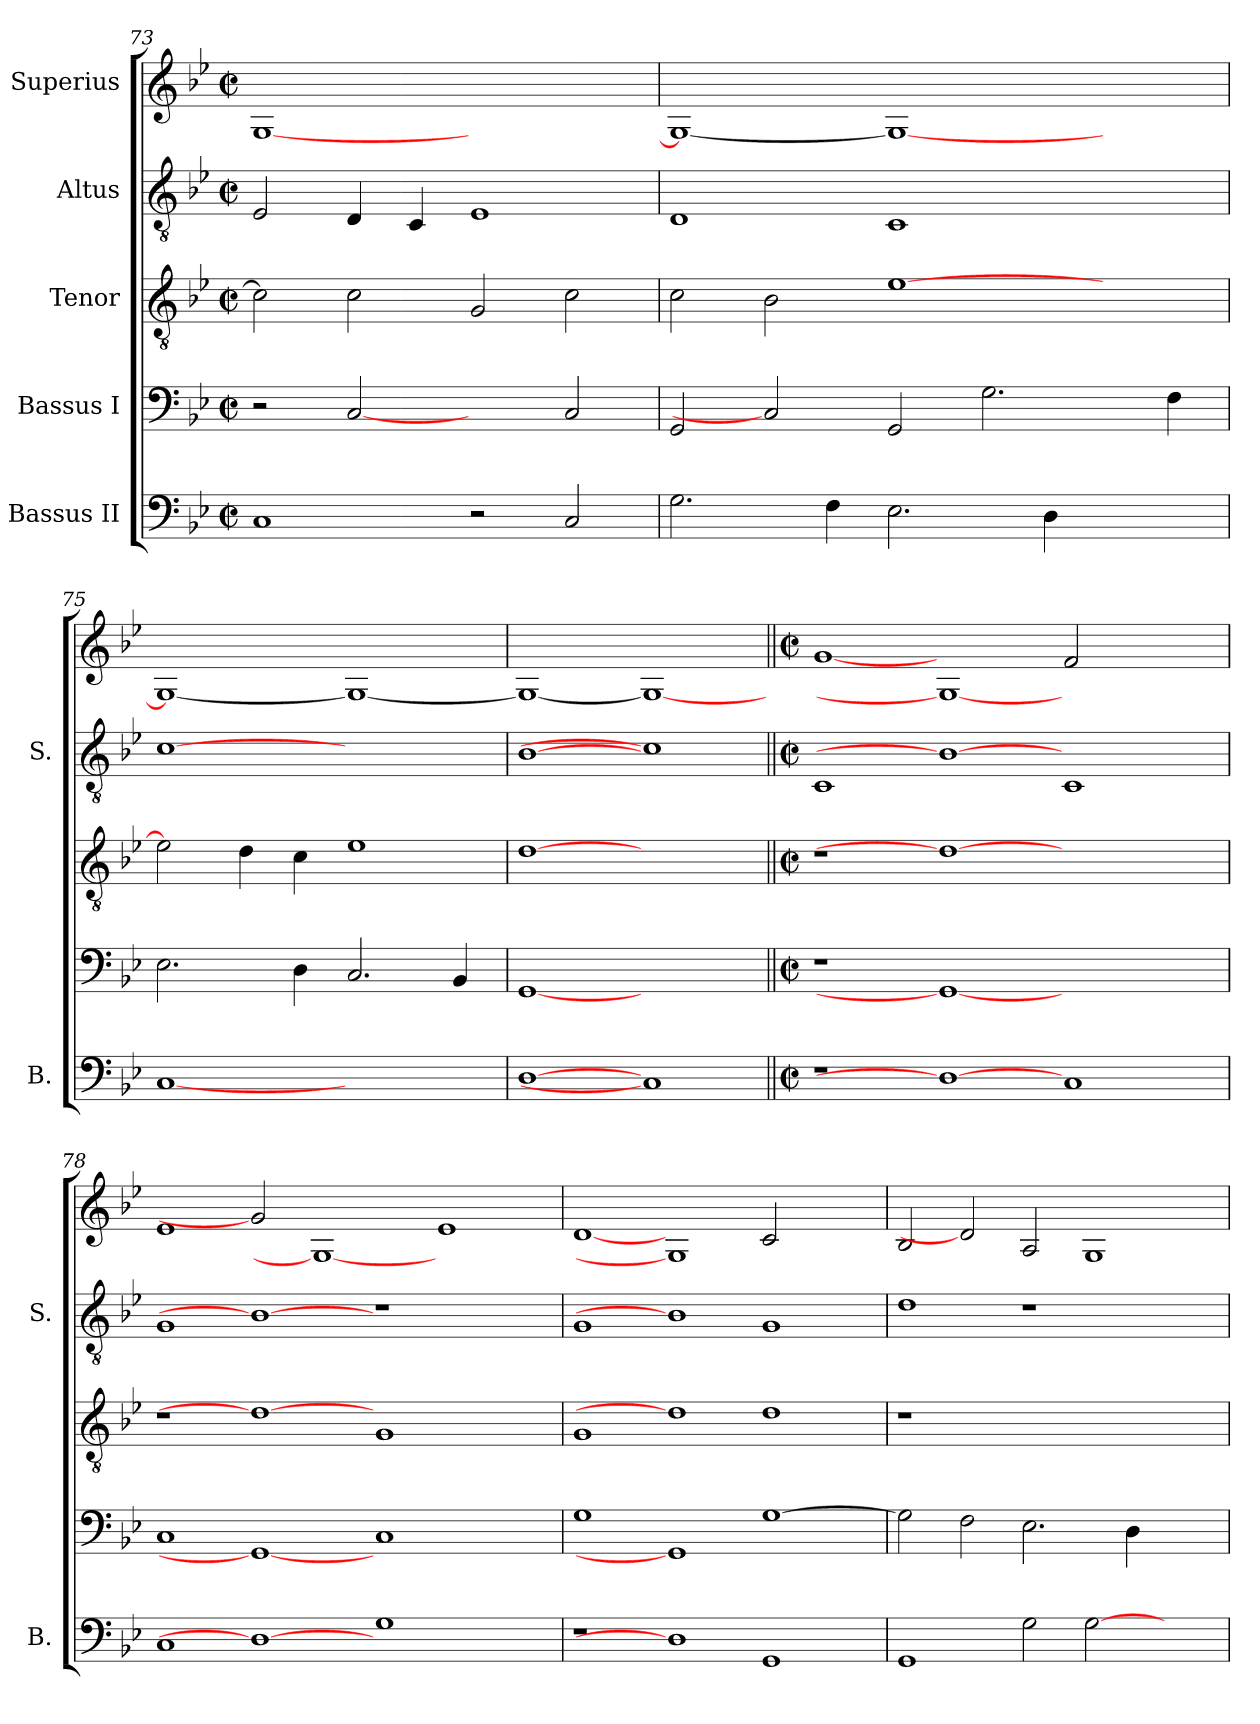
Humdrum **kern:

**kern	**kern	**kern	**kern	**kern
*part5	*part4	*part3	*part2	*part1
*staff5	*staff4	*staff3	*staff2	*staff1
*I"Bassus II	*I"Bassus I	*I"Tenor	*I"Altus	*I"Superius
*I'B.	*	*	*I'S.	*
*clefF4	*clefF4	*clefGv2	*clefGv2	*clefG2
*	*	*ITrd7c12	*ITrd7c12	*
*k[b-e-]	*k[b-e-]	*k[b-e-]	*k[b-e-]	*k[b-e-]
*B-:	*B-:	*B-:	*B-:	*B-:
*M2/2	*M2/2	*M2/2	*M2/2	*M2/2
*met(c|)	*met(c|)	*met(c|)	*met(c|)	*met(c|)
=73	=73	=73	=73	=73
1Ci	2r	2Ci\]	2EE-i/	[<1Gi
.	[2Ci	2Ci\	4DDi/	.
.	.	.	4CCi/	.
2r	2ryy	2GGi/	1EE-i	1ryy
2Ci/	2Ci/	2Ci\	.	.
=74	=74	=74	=74	=74
2.Gi\	2GGi/	2Ci\	1DDi	1Gi_<
.	2Ci]	2BB-i\	.	.
4Fi\	.	.	.	.
2.E-i\	2GGi/	[>1E-i	1CCi	1Gi_
.	2.Gi\	.	.	.
4Di\	.	.	.	.
2ryy	.	2ryy	2ryy	2ryy
.	4Fi\	.	.	.
=75	=75	=75	=75	=75
[1Ci	2.E-i\	2E-i\]	[1Ci	1Gi_<
.	.	4Di\	.	.
.	4Di\	4Ci\	.	.
1ryy	2.Ci/	1E-i	1ryy	1Gi_
.	4BB-i/	.	.	.
=76	=76	=76	=76	=76
[1Di	[1GGi	[1Di	[1BB-i	1Gi_<
1Ci]	1ryy	1ryy	1Ci]	1Gi_
!!LO:PB:g=z
=77||	=77||	=77||	=77||	=77||
*M2/2	*M2/2	*M2/2	*M2/2	*M2/2
*met(c|)	*met(c|)	*met(c|)	*met(c|)	*met(c|)
!	!LO:N:vis=1	!LO:N:vis=1	!	!
1r	1r	1r	1CCi	[1gi
1Di_	1GGi_	1Di_	1BB-i_	1Gi_
1Ci	1ryy	1ryy	1CCi	2fi/
.	.	.	.	2ryy
=78	=78	=78	=78	=78
1Ci	1Ci	1r	1GGi	1e-i
1Di_	1GGi_	1Di_	1BB-i_	2gi]
.	.	.	.	1Gi_
1Gi	1Ci	1GGi	1r	.
.	.	.	.	1e-i
2ryy	2ryy	2ryy	2ryy	.
=79	=79	=79	=79	=79
1r	1Gi	1GGi	1GGi	[1di
1Di]	1GGi]	1Di]	1BB-i]	1Gi]
1GGi	[>1Gi	1Di	1GGi	2ci/
.	.	.	.	2ryy
=80	=80	=80	=80	=80
!	!	!LO:N:vis=1	!	!
1GGi	2Gi\]	1r	1Di	2B-i/
.	2Fi\	.	.	2di]
2Gi\	2.E-i\	1.ryy	1r	2Ai/
[>2Gi\	.	.	.	1Gi
.	4Di\	.	.	.
2ryy	2ryy	.	2ryy	.
=	=	=	=	=
*-	*-	*-	*-	*-
